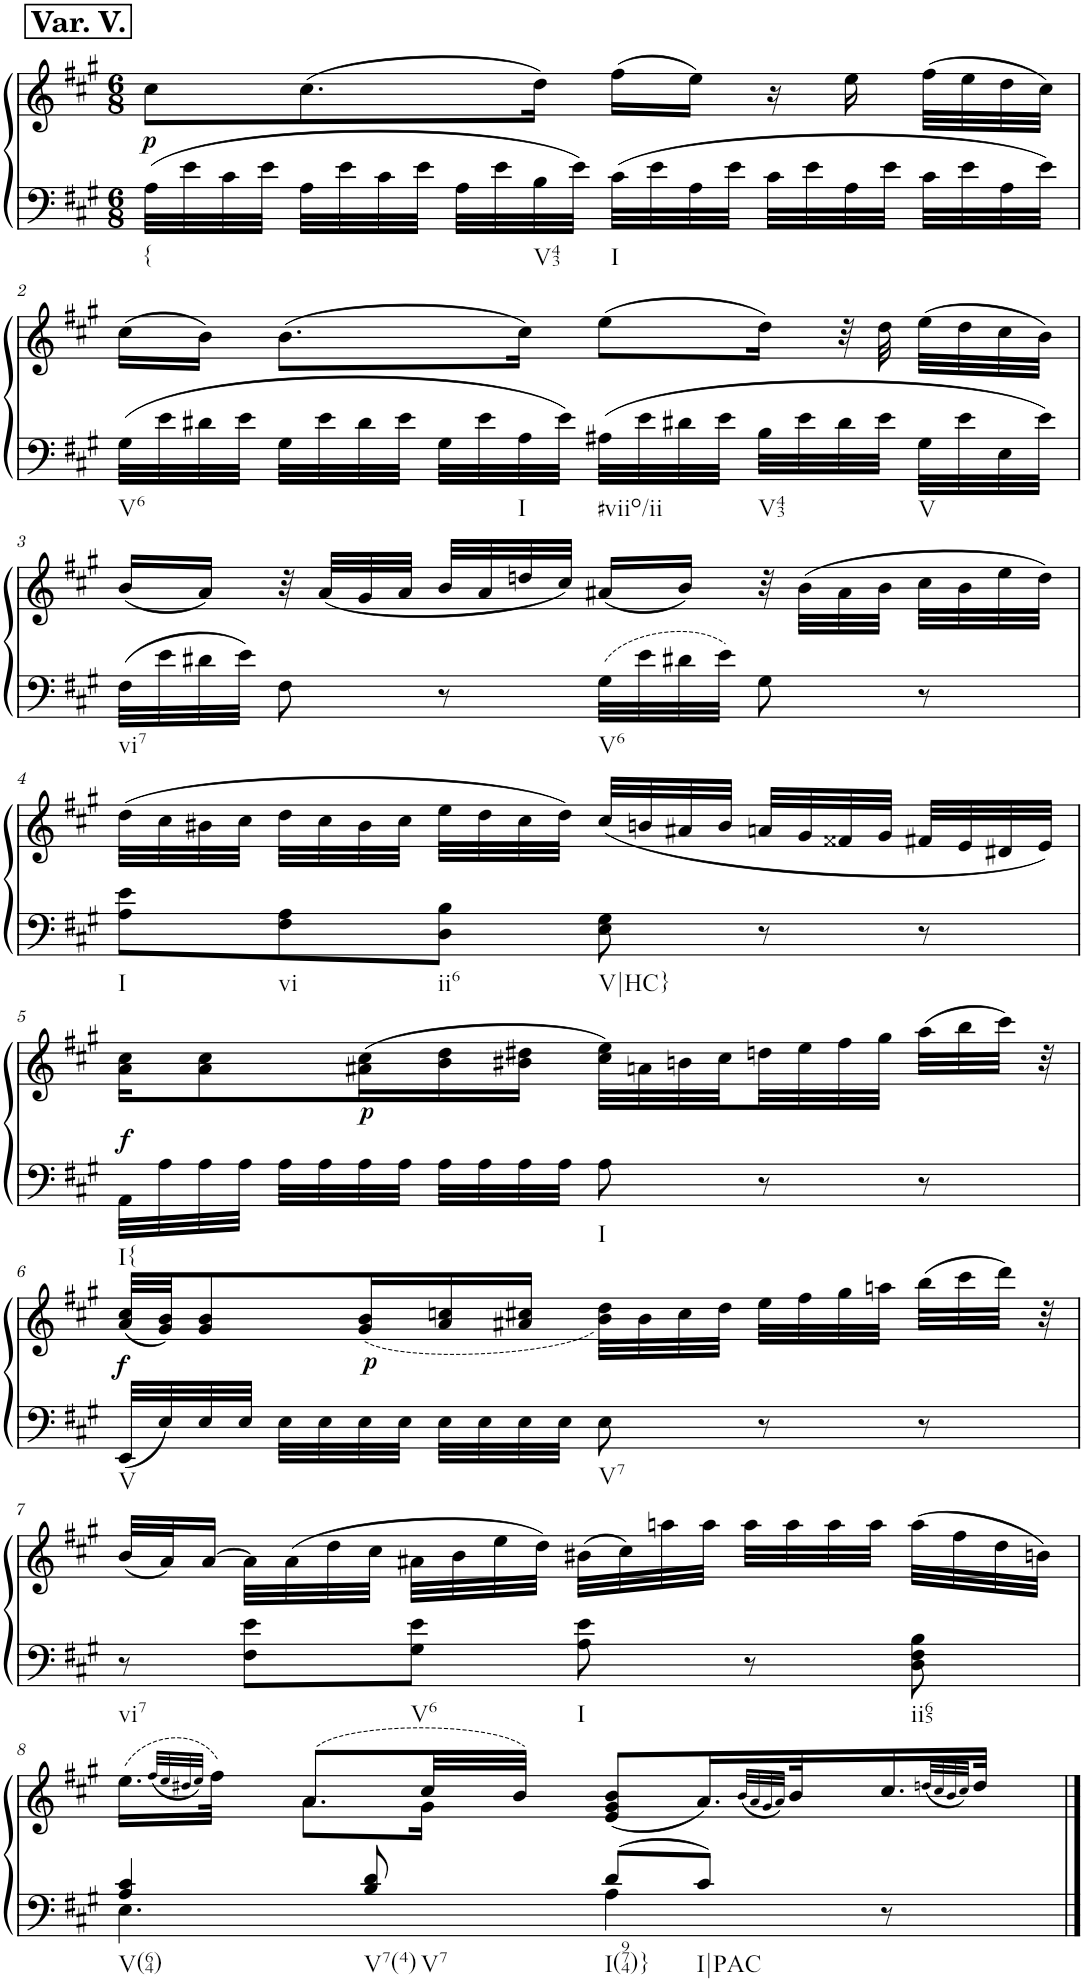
**kern	**kern	**dynam
*part1	*part1	*part1
*staff2	*staff1	*staff1/2
*I"Piano	*	*
*I'Pno.	*	*
*clefF4	*clefG2	*
*k[f#c#g#]	*k[f#c#g#]	*
*M6/8	*M6/8	*
!!LO:REH:place=s1:a:B:cj:fs=14:t=Var. V.
=1	=1	=1
!LO:TX:b:t={	!	!
!	!	!LO:DY:b
32A\LLL	8cc#\L	p
32e\	.	.
32c#\	.	.
32e\JJJ	.	.
32A\LLL	(8.cc#\	.
32e\	.	.
32c#\	.	.
32e\JJJ	.	.
32A\LLL	.	.
32e\	.	.
!LO:TX:b:t=V43	!	!
32B\	16dd\Jk)	.
32e\JJJ	.	.
!LO:TX:b:t=I	!	!
32c#\LLL	(16ff#\LL	.
32e\	.	.
32A\	16ee\JJ)	.
32e\JJJ	.	.
32c#\LLL	16r	.
32e\	.	.
32A\	16ee\	.
32e\JJJ	.	.
32c#\LLL	(32ff#\LLL	.
32e\	32ee\	.
32A\	32dd\	.
32e\JJJ	32cc#\JJJ)	.
!!LO:LB:g=z
=2	=2	=2
!LO:TX:b:t=V6	!	!
32G#\LLL	(16cc#\LL	.
32e\	.	.
32d#X\	16b\JJ)	.
32e\JJJ	.	.
32G#\LLL	(8.b\L	.
32e\	.	.
32d#\	.	.
32e\JJJ	.	.
32G#\LLL	.	.
32e\	.	.
!LO:TX:b:t=I	!	!
32A\	16cc#\Jk)	.
32e\JJJ	.	.
!LO:TX:b:t=#viio/ii	!	!
32A#X\LLL	(8ee\L	.
32e\	.	.
32d#X\	.	.
32e\JJJ	.	.
!LO:TX:b:t=V43	!	!
32B\LLL	16dd\Jk)	.
32e\	.	.
32d#\	32r	.
32e\JJJ	32dd\	.
!LO:TX:b:t=V	!	!
32G#\LLL	(32ee\LLL	.
32e\	32dd\	.
32E\	32cc#\	.
32e\JJJ	32b\JJJ)	.
!!LO:LB:g=z
=3	=3	=3
!LO:TX:b:t=vi7	!	!
32F#\LLL	(16b/LL	.
32e\	.	.
32d#X\	16a/JJ)	.
32e\JJJ	.	.
8F#\	32r	.
.	(32a/LLL	.
.	32g#/	.
.	32a/JJJ	.
8r	32b/LLL	.
.	32a/	.
.	32ddn/	.
.	32cc#/JJJ)	.
!LO:TX:b:t=V6	!	!
32G#\LLL	(16a#X/LL	.
32e\	.	.
32d#X\	16b/JJ)	.
32e\JJJ	.	.
8G#\	32r	.
.	(32b\LLL	.
.	32a#\	.
.	32b\JJJ	.
8r	32cc#\LLL	.
.	32b\	.
.	32ee\	.
.	32dd\JJJ)	.
!!LO:LB:g=z
=4	=4	=4
!LO:TX:b:t=I	!	!
8A\ 8e\L	(32dd\LLL	.
.	32cc#\	.
.	32b#X\	.
.	32cc#\JJJ	.
!LO:TX:b:t=vi	!	!
8F#\ 8A\	32dd\LLL	.
.	32cc#\	.
.	32b#\	.
.	32cc#\JJJ	.
!LO:TX:b:t=ii6	!	!
8D\ 8B\J	32ee\LLL	.
.	32dd\	.
.	32cc#\	.
.	32dd\JJJ)	.
!LO:TX:b:t=V|HC}	!	!
8E\ 8G#\	(32cc#/LLL	.
.	32bn/	.
.	32a#X/	.
.	32b/JJJ	.
8r	32an/LLL	.
.	32g#/	.
.	32f##X/	.
.	32g#/JJJ	.
8r	32f#X/LLL	.
.	32e/	.
.	32d#X/	.
.	32e/JJJ)	.
!!LO:LB:g=z
=5	=5	=5
!LO:TX:b:t=I{	!	!
!	!	!LO:DY:b
32AA\LLL	16a\ 16cc#\KL	f
32A\	.	.
32A\	8a\ 8cc#\	.
32A\JJJ	.	.
32A\LLL	.	.
32A\	.	.
!	!	!LO:DY:a=2
32A\	(16a#X\ 16cc#\L	p
32A\JJJ	.	.
32A\LLL	16b\ 16dd\	.
32A\	.	.
32A\	16b#X\ 16dd#X\JJ	.
32A\JJJ	.	.
!LO:TX:b:t=I	!	!
8A\	32cc#\ 32ee\LLL)	.
.	32an\	.
.	32bn\	.
.	32cc#\	.
8r	32ddn\	.
.	32ee\	.
.	32ff#\	.
.	32gg#\JJJ	.
8r	(32aa\LLL	.
.	32bb\	.
.	32ccc#\JJJ)	.
.	32r	.
!!LO:LB:g=z
=6	=6	=6
!LO:TX:b:t=V	!	!
!	!	!LO:DY:b
32EE/LLL	(32a/ 32cc#/LLL	f
32E/	32g#/ 32b/JJ)	.
32E/	8g#/ 8b/	.
32E/JJJ	.	.
32E\LLL	.	.
32E\	.	.
!	!	!LO:DY:b
32E\	(<16g#/ 16b/L	p
32E\JJJ	.	.
32E\LLL	16a/ 16ccn/	.
32E\	.	.
32E\	16a#X/ 16cc#X/JJ	.
32E\JJJ	.	.
!LO:TX:b:t=V7	!	!
8E\	32b\ 32dd\LLL)	.
.	32b\	.
.	32cc#\	.
.	32dd\JJJ	.
8r	32ee\LLL	.
.	32ff#\	.
.	32gg#\	.
.	32aan\JJJ	.
8r	(32bb\LLL	.
.	32ccc#\	.
.	32ddd\JJJ)	.
.	32r	.
!!LO:LB:g=z
=7	=7	=7
!LO:TX:b:t=vi7	!	!
8r	(32b/LLL	.
.	32a/J)	.
.	[16a/JJ	.
8F#\ 8e\L	32a\LLL]	.
.	(32a\	.
.	32dd\	.
.	32cc#\JJJ	.
!LO:TX:b:t=V6	!	!
8G#\ 8e\J	32a#X\LLL	.
.	32b\	.
.	32ee\	.
.	32dd\JJJ)	.
!LO:TX:b:t=I	!	!
8A\ 8e\	(32b#X\LLL	.
.	32cc#\)	.
.	32aan\	.
.	32aa\JJJ	.
8r	32aa\LLL	.
.	32aa\	.
.	32aa\	.
.	32aa\JJJ	.
!LO:TX:b:t=ii65	!	!
8D\ 8F#\ 8B\	(32aa\LLL	.
.	32ff#\	.
.	32dd\	.
.	32bn\JJJ)	.
!!LO:LB:g=z
=8	=8	=8
*^	*^	*
!LO:TX:b:t=V(64)	!	!	!	!
4A/ 4c#/	4.E\	(>16.ee\LL	8ryy	.
.	.	(32qff#/LLL	.	.
.	.	32qee/	.	.
.	.	32qdd#X/	.	.
.	.	32qee/JJJ)	.	.
.	.	32ff#\JJk)	.	.
.	.	(8.a/L	8.a\L	.
!LO:TX:b:t=V7(4)	!	!	!	!
!LO:TX:b:t=V7	!	!	!	!
8B/ 8d/	.	.	.	.
.	.	32cc#/LL	16g#\Jk	.
.	.	32b/JJJ)	.	.
!LO:TX:b:t=I(974)}	!	!	!	!
8d/L	4A\	(8e/ 8g#/ 8b/L	4.ryy	.
!LO:TX:b:t=I|PAC	!	!	!	!
8c#/J	.	16.a/L)	.	.
.	.	(32qb/LLL	.	.
.	.	32qa/	.	.
.	.	32qg#/	.	.
.	.	32qa/JJJ)	.	.
.	.	32b/K	.	.
8r	8ryy	16.cc#/	.	.
.	.	(32qddn/LLL	.	.
.	.	32qcc#/	.	.
.	.	32qb/	.	.
.	.	32qcc#/JJJ)	.	.
.	.	32dd/JJk	.	.
*v	*v	*	*	*
*	*v	*v	*
==	==	==
*-	*-	*-
